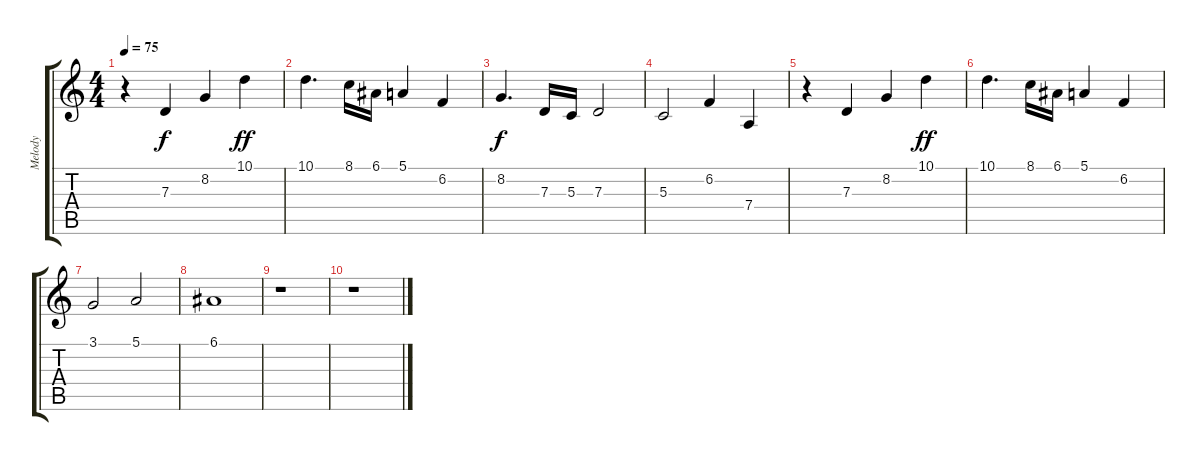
\track ("Melody" "Melody") {instrument shamisen}
\staff {score tabs}
\tuning (E4 B3 G3 D3 A2 E2) {hide}
\ts (4 4)
\tempo 75
\clef g2
\ks c
r.4{dy ff} 7.3.4{dy f} 8.2.4 10.1.4{dy ff} |
10.1.4{d} 8.1.16 6.1.16 5.1.4 6.2.4 |
8.2.4{d dy f} 7.3.16 5.3.16 7.3.2 |
5.3.2 6.2.4 7.4.4 |
r.4 7.3.4 8.2.4 10.1.4{dy ff} |
10.1.4{d} 8.1.16 6.1.16 5.1.4 6.2.4 |
3.1.2 5.1.2 |
6.1.1 |
r.1 |
r.1
